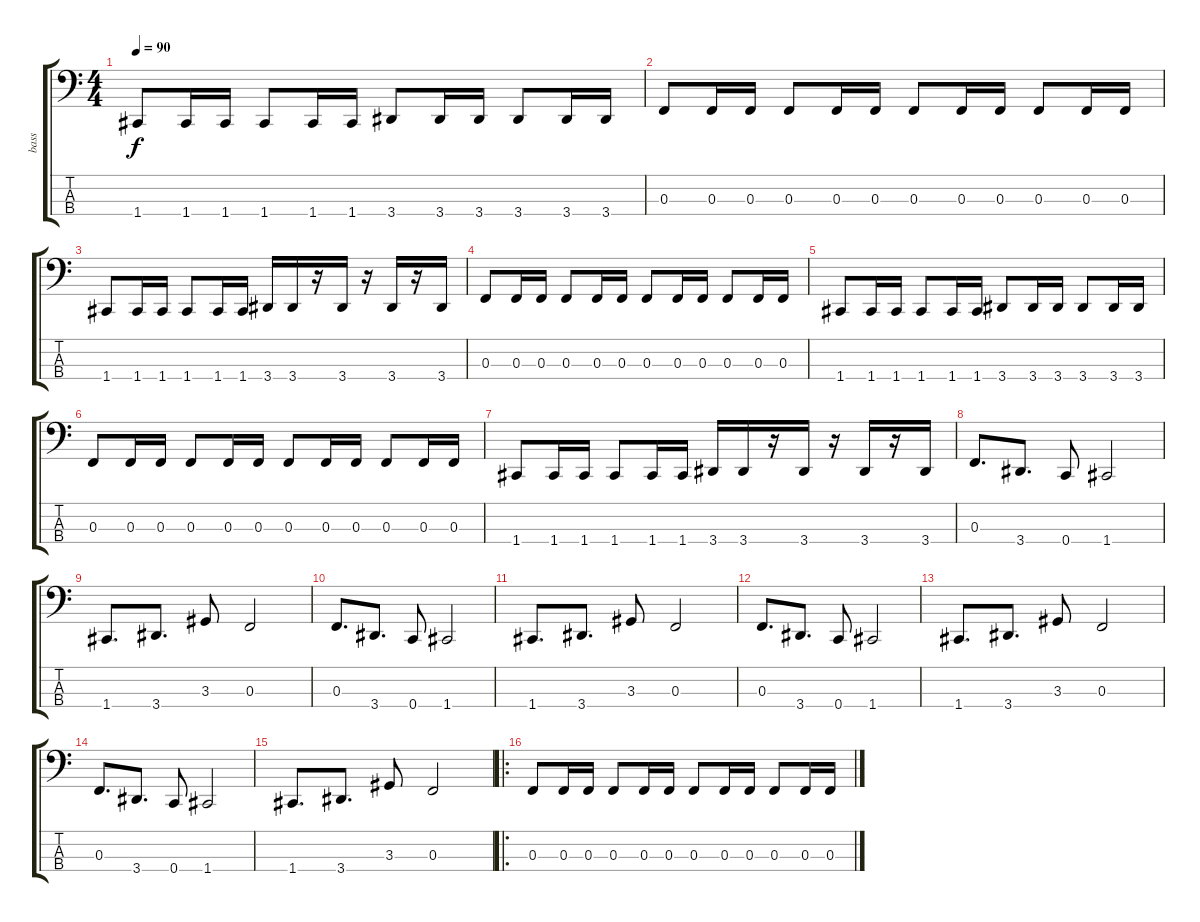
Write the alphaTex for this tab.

\track ("bass" "bass") {instrument electricbassfinger}
\staff {score tabs}
\tuning (Eb2 Bb1 F1 C1) {hide}
\ts (4 4)
\tempo 90
\clef f4
\ks c
1.4.8{dy f} 1.4.16 1.4.16 1.4.8 1.4.16 1.4.16 3.4.8 3.4.16 3.4.16 3.4.8 3.4.16 3.4.16 |
0.3.8 0.3.16 0.3.16 0.3.8 0.3.16 0.3.16 0.3.8 0.3.16 0.3.16 0.3.8 0.3.16 0.3.16 |
1.4.8 1.4.16 1.4.16 1.4.8 1.4.16 1.4.16 3.4.16 3.4.16 r.16 3.4.16 r.16 3.4.16 r.16 3.4.16 |
0.3.8 0.3.16 0.3.16 0.3.8 0.3.16 0.3.16 0.3.8 0.3.16 0.3.16 0.3.8 0.3.16 0.3.16 |
1.4.8 1.4.16 1.4.16 1.4.8 1.4.16 1.4.16 3.4.8 3.4.16 3.4.16 3.4.8 3.4.16 3.4.16 |
0.3.8 0.3.16 0.3.16 0.3.8 0.3.16 0.3.16 0.3.8 0.3.16 0.3.16 0.3.8 0.3.16 0.3.16 |
1.4.8 1.4.16 1.4.16 1.4.8 1.4.16 1.4.16 3.4.16 3.4.16 r.16 3.4.16 r.16 3.4.16 r.16 3.4.16 |
0.3.8{d} 3.4.8{d} 0.4.8 1.4.2 |
1.4.8{d} 3.4.8{d} 3.3.8 0.3.2 |
0.3.8{d} 3.4.8{d} 0.4.8 1.4.2 |
1.4.8{d} 3.4.8{d} 3.3.8 0.3.2 |
0.3.8{d} 3.4.8{d} 0.4.8 1.4.2 |
1.4.8{d} 3.4.8{d} 3.3.8 0.3.2 |
0.3.8{d} 3.4.8{d} 0.4.8 1.4.2 |
1.4.8{d} 3.4.8{d} 3.3.8 0.3.2 |
\ro
0.3.8 0.3.16 0.3.16 0.3.8 0.3.16 0.3.16 0.3.8 0.3.16 0.3.16 0.3.8 0.3.16 0.3.16
